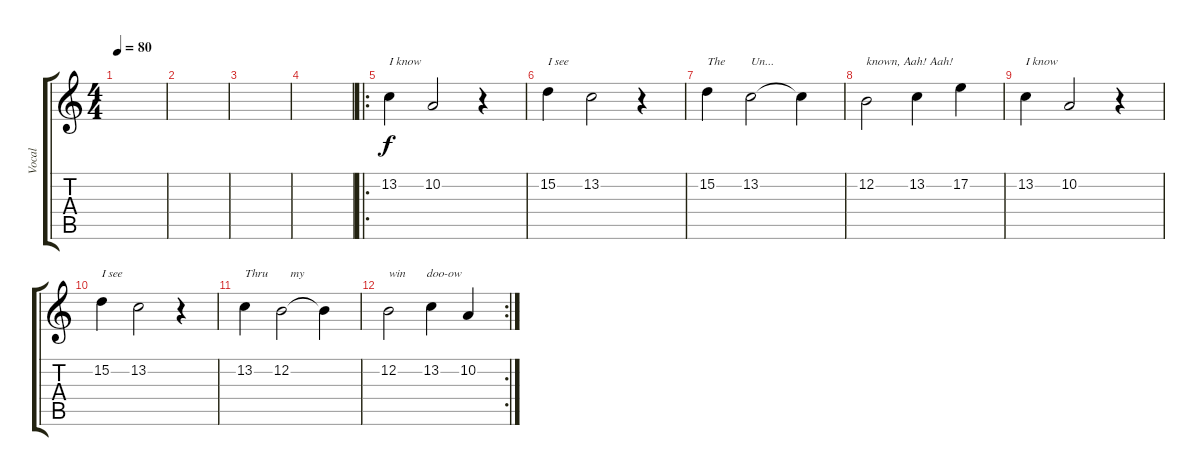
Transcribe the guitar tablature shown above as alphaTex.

\track ("Vocal" "Vocal") {instrument sopranosax}
\staff {score tabs}
\tuning (E4 B3 G3 D3 A2 E2) {hide}
\ts (4 4)
\tempo 80
\clef g2
\ks c
|
|
|
|
\ro
13.2.4{txt "I know"} 10.2.2 r.4 |
15.2.4{txt "I see"} 13.2.2 r.4 |
15.2.4{txt "The"} 13.2.2{txt "Un..."} 13.2{t}.4 |
12.2.2{txt "known, Aah! Aah!"} 13.2.4 17.2.4 |
13.2.4{txt "I know"} 10.2.2 r.4 |
15.2.4{txt "I see"} 13.2.2 r.4 |
13.2.4{txt "Thru"} 12.2.2{txt "   my"} 12.2{t}.4 |
\rc 2
12.2.2{txt "win       doo-ow"} 13.2.4 10.2.4
